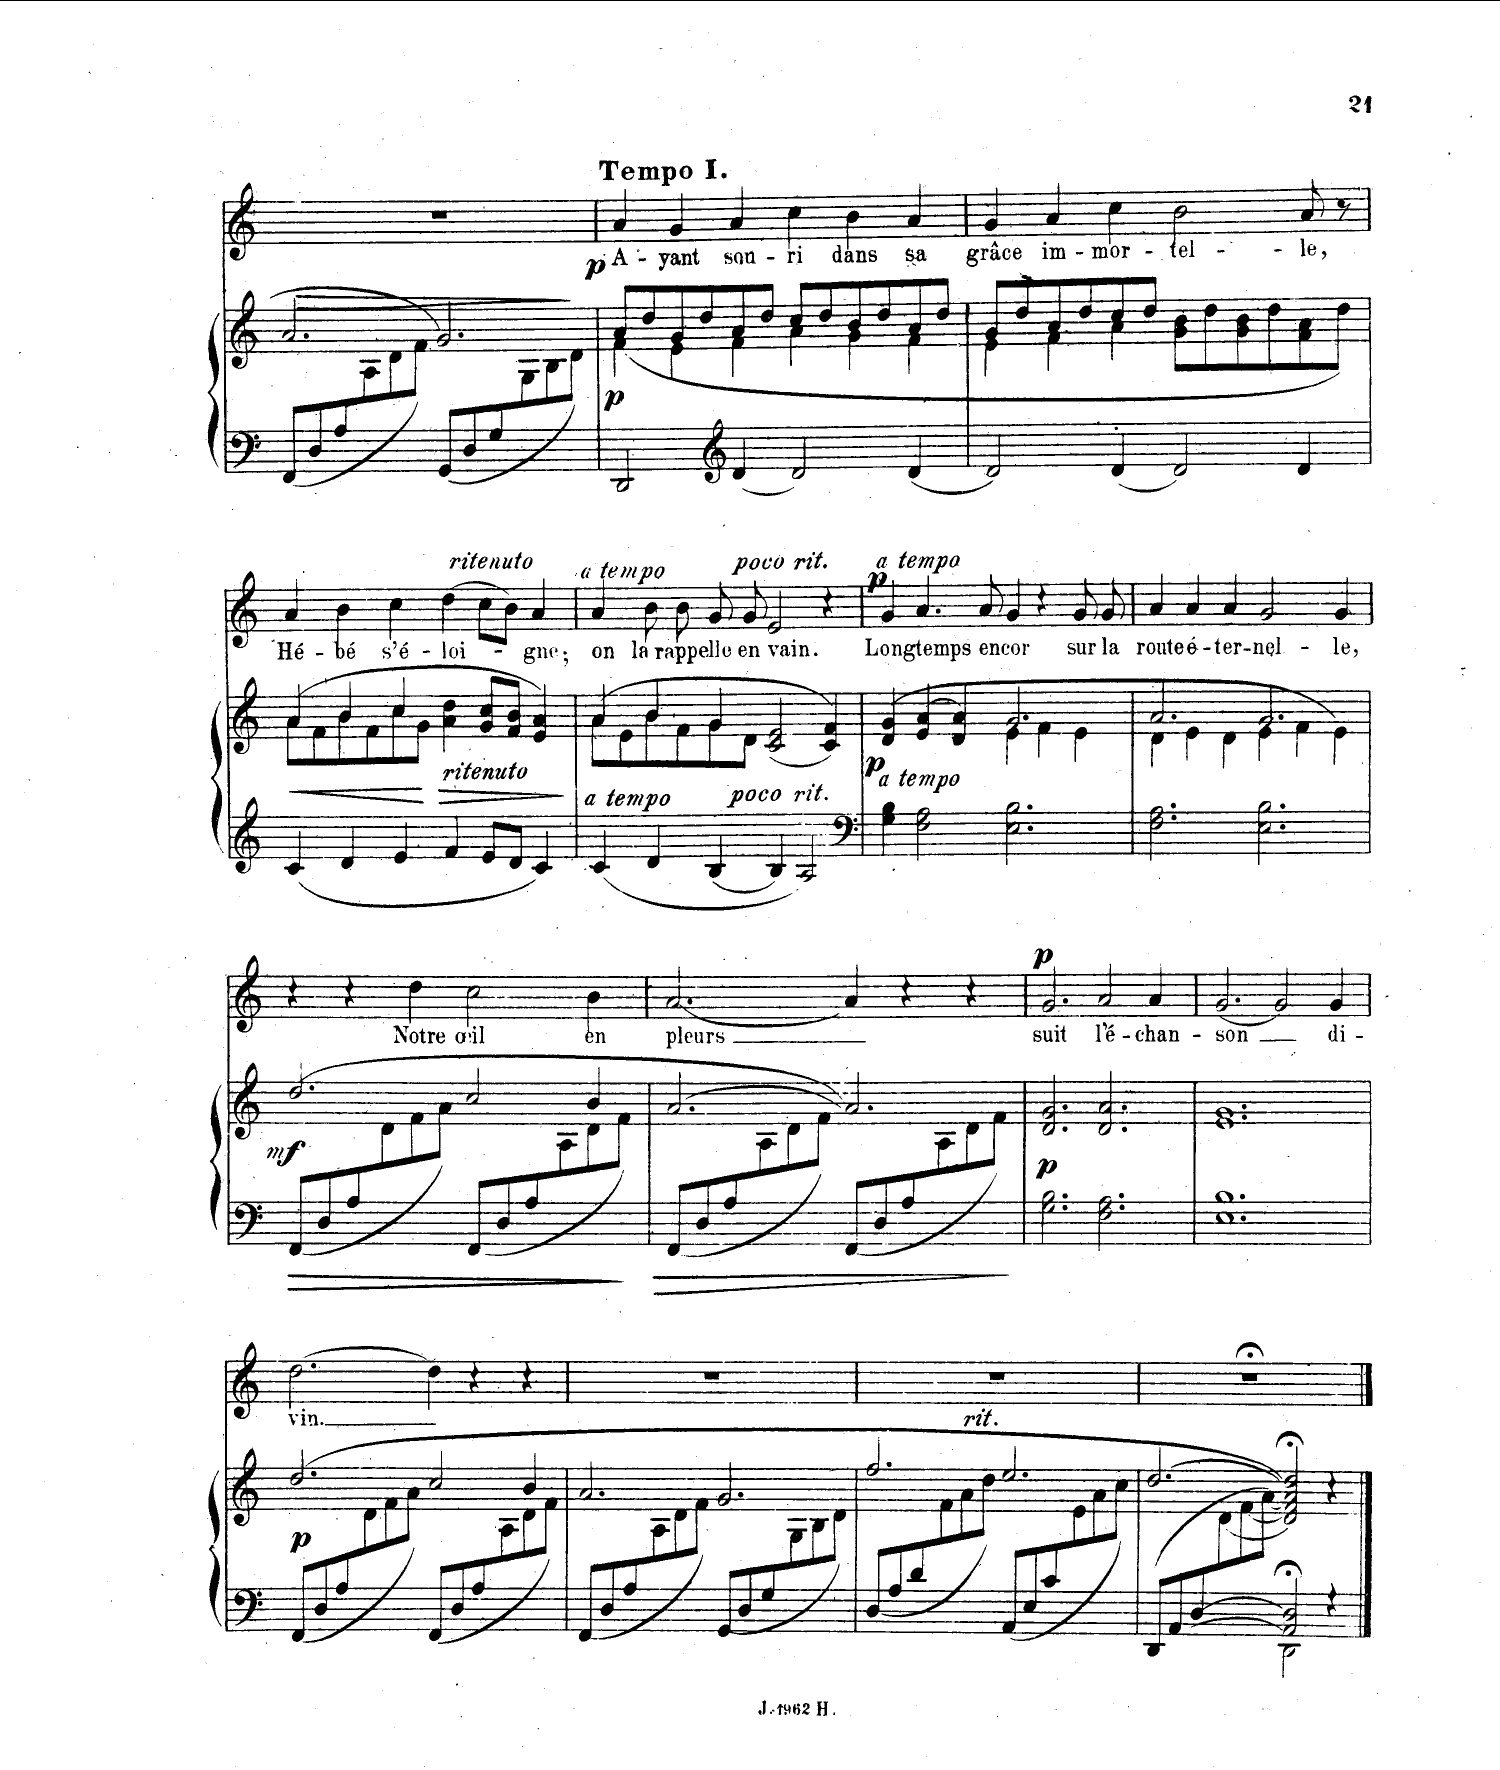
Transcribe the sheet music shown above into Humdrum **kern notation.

**kern	**kern	**dynam	**kern	**text	**dynam
*part2	*part2	*part2	*part1	*part1	*part1
*staff3	*staff2	*staff2/3	*staff1	*staff1	*staff1
*I"Piano	*	*	*I"Chant Voice	*	*
*I'Pno	*	*	*	*	*
*clefF4	*clefG2	*	*clefG2	*	*
*k[]	*k[]	*	*k[]	*	*
*M6/4	*M6/4	*	*M6/4	*	*
=25	=25	=25	=25	=25	=25
!	!	!LO:HP:b=2	!	!	!
*	*^	*	*	*	*
(<8FF/L	2.a/	4.ryy	>	1.r	.	.
8D/	.	.	.	.	.	.
8A/	.	.	.	.	.	.
4.ryy	.	8A\	.	.	.	.
.	.	8d\	.	.	.	.
.	.	8f\J)	.	.	.	.
(<8GG/L	2.g/	4.ryy	.	.	.	.
8D/	.	.	.	.	.	.
8G/	.	.	.	.	.	.
4.ryy	.	8G\	.	.	.	.
.	.	8B\	.	.	.	.
.	.	8d\J)	.	.	.	.
*	*v	*v	*	*	*	*
.	.	]	.	.	.
=26	=26	=26	=26	=26	=26
*	*^	*	*	*	*
!	!	!	!	!LO:TX:a:B:t=Tempo I	!	!
!	!	!	!	!LO:TX:a:t=o	!	!
!	!	!	!LO:DY:a=2	!	!	!LO:DY:a
2DD/	(<8a/L	4f\	p	4a/	A-	p
.	8dd/	.	.	.	.	.
.	8g/	4e\	.	4g/	-yant	.
.	8dd/	.	.	.	.	.
*clefG2	*	*	*	*	*	*
[4d/	8a/	4f\	.	4a/	sou-	.
.	8dd/J	.	.	.	.	.
2d/]	8cc/L	4a\	.	4cc\	-ri	.
.	8dd/	.	.	.	.	.
.	8b/	4g\	.	4b\	dans	.
.	8dd/	.	.	.	.	.
[4d/	8a/	4f\	.	4a/	sa	.
.	8dd/J	.	.	.	.	.
=27	=27	=27	=27	=27	=27	=27
2d/]	8g/L	4e\	.	4g/	grâce	.
.	8dd/	.	.	.	.	.
.	8a/	4f\	.	4a/	im-	.
.	8dd/	.	.	.	.	.
[4d/	8cc/	4a\	.	4cc\	-mor-	.
.	8dd/J	.	.	.	.	.
2d/]	8g/ 8b/L	2.ryy	.	2b\	-tel-	.
.	8dd/	.	.	.	.	.
.	8g/ 8b/	.	.	.	.	.
.	8dd/	.	.	.	.	.
4d/	8f/ 8a/	.	.	8a/	-le,	.
.	8dd/J)	.	.	8r	.	.
=28	=28	=28	=28	=28	=28	=28
!	!	!	!LO:HP:b	!	!	!
4c/	(4a/	8a\L	<	4a/	Hé-	.
.	.	8f\	.	.	.	.
4d/	4b/	8b\	.	4b\	-bé	.
.	.	8f\	.	.	.	.
4e/	4cc/	8cc\	.	4cc\	s’é-	.
.	.	8g\J	.	.	.	.
!	!	!	!	!LO:TX:a:B:t=riten.	!	!
!	!	!	!LO:HP:n=1:b	!	!	!
4f/	2ryy	4a/ 4dd/	[ >	(4dd\	-loi-	.
8e/L	.	8g/ 8cc/L	.	8cc\L	.	.
8d/J	.	8f/ 8b/J	.	8b\J)	.	.
4c/	4e/ 4a/)	4ryy	.	4a/	-gne;	.
*	*v	*v	*	*	*	*
.	.	]	.	.	.
=29	=29	=29	=29	=29	=29
*	*^	*	*	*	*
!	!	!	!	!LO:TX:a:B:t=a tempo	!	!
4c/	(4a/	8a\L	.	4a/	on	.
.	.	8e\	.	.	.	.
4d/	4b/	8b\	.	8b\	la	.
.	.	8f\	.	8b\	rap-	.
[4B/	4g/	8g\	.	8g/	-pel-	.
!	!	!	!	!LO:TX:a:B:t=poco rit.	!	!
.	.	8d\J	.	8g/	le en	.
4B/]	[<2c/ 2e/	2.ryy	.	2e/	vain.	.
2A/	.	.	.	.	.	.
.	4c/] 4f/)	.	.	4r	.	.
=30	=30	=30	=30	=30	=30	=30
*clefF4	*	*	*	*	*	*
!	!	!	!	!LO:TX:a:B:t=a tempo	!	!
!	!	!	!LO:DY:a=2	!	!	!LO:DY:a
4G\ 4B\	(4g/	4d\	p	4g/	Long-	p
2F\ 2A\	[4a/	4e\	.	4.a/	-temps	.
.	4a/]	4d\	.	.	.	.
.	.	.	.	8a/	en-	.
2.E\ 2.B\	2.g/	4e\	.	4g/	-cor	.
.	.	4f\	.	4r	.	.
.	.	4e\	.	8g/	sur	.
.	.	.	.	8g/	la	.
=31	=31	=31	=31	=31	=31	=31
2.F\ 2.A\	2.a/	4d\	.	4a/	route	.
.	.	4e\	.	4a/	é-	.
.	.	4d\	.	4a/	-ter-	.
2.E\ 2.B\	2.g/)	4e\	.	2g/	-nel-	.
.	.	4f\	.	.	.	.
.	.	4e\	.	4g/	-le,	.
=32	=32	=32	=32	=32	=32	=32
!	!	!	!LO:HP:b=2	!	!	!
!	!	!	!LO:DY:n=1:b	!	!	!
(<8FF/L	(2.dd/	4.ryy	> mf	4r	.	.
8D/	.	.	.	.	.	.
8A/	.	.	.	4r	.	.
4.ryy	.	8d\	.	.	.	.
.	.	8f\	.	4dd\	Notre	.
.	.	8a\J)	.	.	.	.
(<8FF/L	2cc/	4.ryy	.	2cc\	œil	.
8D/	.	.	.	.	.	.
8A/	.	.	.	.	.	.
4.ryy	.	8A\	.	.	.	.
.	4b/	8d\	.	4b\	en	.
.	.	8f\J)	.	.	.	.
=33	=33	=33	=33	=33	=33	=33
(<8FF/L	[>2.a/	4.ryy	.	[2.a/	pleurs	.
8D/	.	.	.	.	.	.
8A/	.	.	.	.	.	.
4.ryy	.	8A\	.	.	.	.
.	.	8d\	.	.	.	.
.	.	8f\J)	.	.	.	.
(<8FF/L	2.a/])	4.ryy	.	4a/]	.	.
8D/	.	.	.	.	.	.
8A/	.	.	.	4r	.	.
4.ryy	.	8A\	.	.	.	.
.	.	8c\	.	4r	.	.
.	.	8f\J)	.	.	.	.
*	*v	*v	*	*	*	*
.	.	]	.	.	.
=34	=34	=34	=34	=34	=34
!	!	!LO:DY:a=2	!	!	!LO:DY:a
2.G\ 2.B\	2.d/ 2.g/	p	2.g/	suit	p
2.F\ 2.A\	2.d/ 2.a/	.	2a/	l’é-	.
.	.	.	4a/	-chan-	.
=35	=35	=35	=35	=35	=35
1.E 1.B	1.e 1.g	.	[2.g/	-son	.
.	.	.	2g/]	.	.
.	.	.	4g/	di-	.
=36	=36	=36	=36	=36	=36
*	*^	*	*	*	*
!	!	!	!LO:DY:b	!	!	!
(<8FF/L	(2.dd/	4.ryy	p	[2.dd\	-- vin.	.
8D/	.	.	.	.	.	.
8A/	.	.	.	.	.	.
4.ryy	.	8d\	.	.	.	.
.	.	8f\	.	.	.	.
.	.	8a\J)	.	.	.	.
(<8FF/L	2cc/	4.ryy	.	4dd\]	.	.
8D/	.	.	.	.	.	.
8A/	.	.	.	4r	.	.
4.ryy	.	8A\	.	.	.	.
.	4b/	8d\	.	4r	.	.
.	.	8f\J)	.	.	.	.
=37	=37	=37	=37	=37	=37	=37
(<8FF/L	2.a/	4.ryy	.	1.r	.	.
8D/	.	.	.	.	.	.
8A/	.	.	.	.	.	.
4.ryy	.	8A\	.	.	.	.
.	.	8d\	.	.	.	.
.	.	8f\J)	.	.	.	.
(<8FF/L	2.g/	4.ryy	.	.	.	.
8D/	.	.	.	.	.	.
8G/	.	.	.	.	.	.
4.ryy	.	8G\	.	.	.	.
.	.	8B\	.	.	.	.
.	.	8d\J)	.	.	.	.
=38	=38	=38	=38	=38	=38	=38
*	*	*	*	*^	*	*
(<8D/L	2.ff/	4.ryy	.	1.r	2.ryy	.	.
8A/	.	.	.	.	.	.	.
8d/	.	.	.	.	.	.	.
4.ryy	.	8f\	.	.	.	.	.
.	.	8a\	.	.	.	.	.
.	.	8dd\J)	.	.	.	.	.
!	!	!	!	!	!LO:TX:a:B:t=rit.	!	!
(<8AA/L	2.ee/	4.ryy	.	.	2.ryy	.	.
8E/	.	.	.	.	.	.	.
8c/	.	.	.	.	.	.	.
4.ryy	.	8e\	.	.	.	.	.
.	.	8a\	.	.	.	.	.
.	.	8cc\J)	.	.	.	.	.
*	*	*	*	*v	*v	*	*
=39	=39	=39	=39	=39	=39	=39
*^	*	*	*	*	*	*
*	*^	*	*	*	*	*	*
(8DD/L	2.ryy	4.ryy	[2.dd/	4.ryy	.	1.r;<	.	.
[<8AA/	.	.	.	.	.	.	.	.
[8D/	.	.	.	.	.	.	.	.
1ryy	.	4.ryy	.	[8d\	.	.	.	.
.	.	.	.	[8f\	.	.	.	.
.	.	.	.	[8a\J)	.	.	.	.
.	2AA/];< 2D/];<	2DD\	2d/];< 2f/];< 2a/];< 2dd/];<)	2.ryy	.	.	.	.
.	4r	4ryy	4r	.	.	.	.	.
8ryy	.	.	.	.	.	.	.	.
*v	*v	*v	*	*	*	*	*	*
*	*v	*v	*	*	*	*
==	==	==	==	==	==
*-	*-	*-	*-	*-	*-
